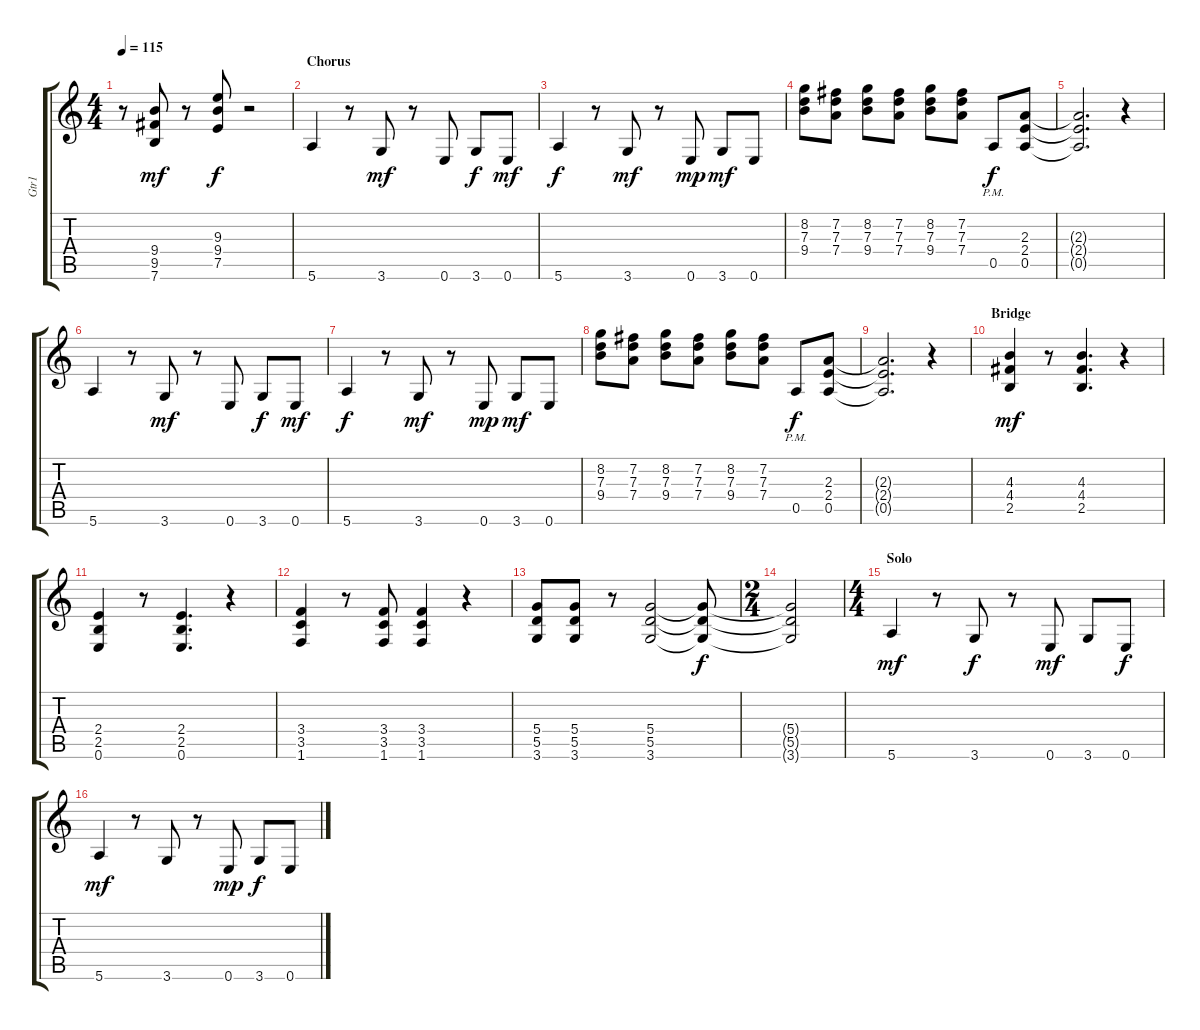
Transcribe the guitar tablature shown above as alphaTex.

\track ("Gtr1" "Gtr1") {instrument overdrivenguitar}
\staff {score tabs}
\tuning (E4 B3 G3 D3 A2 E2) {hide}
\ts (4 4)
\tempo 115
\clef g2
\ks c
r.8{dy f} (9.4 9.5 7.6).8{dy mf} r.8 (9.3 9.4 7.5).8{dy f} r.2 |
\section ("" "Chorus")
5.6.4 r.8 3.6.8{dy mf} r.8 0.6.8 3.6.8{dy f} 0.6.8{dy mf} |
5.6.4{dy f} r.8 3.6.8{dy mf} r.8 0.6.8{dy mp} 3.6.8{dy mf} 0.6.8 |
(8.2 7.3 9.4).8 (7.2 7.3 7.4).8 (8.2 7.3 9.4).8 (7.2 7.3 7.4).8 (8.2 7.3 9.4).8 (7.2 7.3 7.4).8 0.5{pm}.8{dy f} (2.3 2.4 0.5).8 |
(2.3{t} 2.4{t} 0.5{t}).2{d} r.4 |
5.6.4 r.8 3.6.8{dy mf} r.8 0.6.8 3.6.8{dy f} 0.6.8{dy mf} |
5.6.4{dy f} r.8 3.6.8{dy mf} r.8 0.6.8{dy mp} 3.6.8{dy mf} 0.6.8 |
(8.2 7.3 9.4).8 (7.2 7.3 7.4).8 (8.2 7.3 9.4).8 (7.2 7.3 7.4).8 (8.2 7.3 9.4).8 (7.2 7.3 7.4).8 0.5{pm}.8{dy f} (2.3 2.4 0.5).8 |
(2.3{t} 2.4{t} 0.5{t}).2{d} r.4 |
\section ("" "Bridge")
(4.3 4.4 2.5).4{dy mf} r.8 (4.3 4.4 2.5).4{d} r.4 |
(2.4 2.5 0.6).4 r.8 (2.4 2.5 0.6).4{d} r.4 |
(3.4 3.5 1.6).4 r.8 (3.4 3.5 1.6).8 (3.4 3.5 1.6).4 r.4 |
(5.4 5.5 3.6).8 (5.4 5.5 3.6).8 r.8 (5.4 5.5 3.6).2 (5.4{t} 5.5{t} 3.6{t}).8{dy f} |
\ts (2 4)
(5.4{t} 5.5{t} 3.6{t}).2 |
\ts (4 4)
\section ("" "Solo")
5.6.4{dy mf} r.8 3.6.8{dy f} r.8 0.6.8{dy mf} 3.6.8 0.6.8{dy f} |
5.6.4{dy mf} r.8 3.6.8 r.8 0.6.8{dy mp} 3.6.8{dy f} 0.6.8
